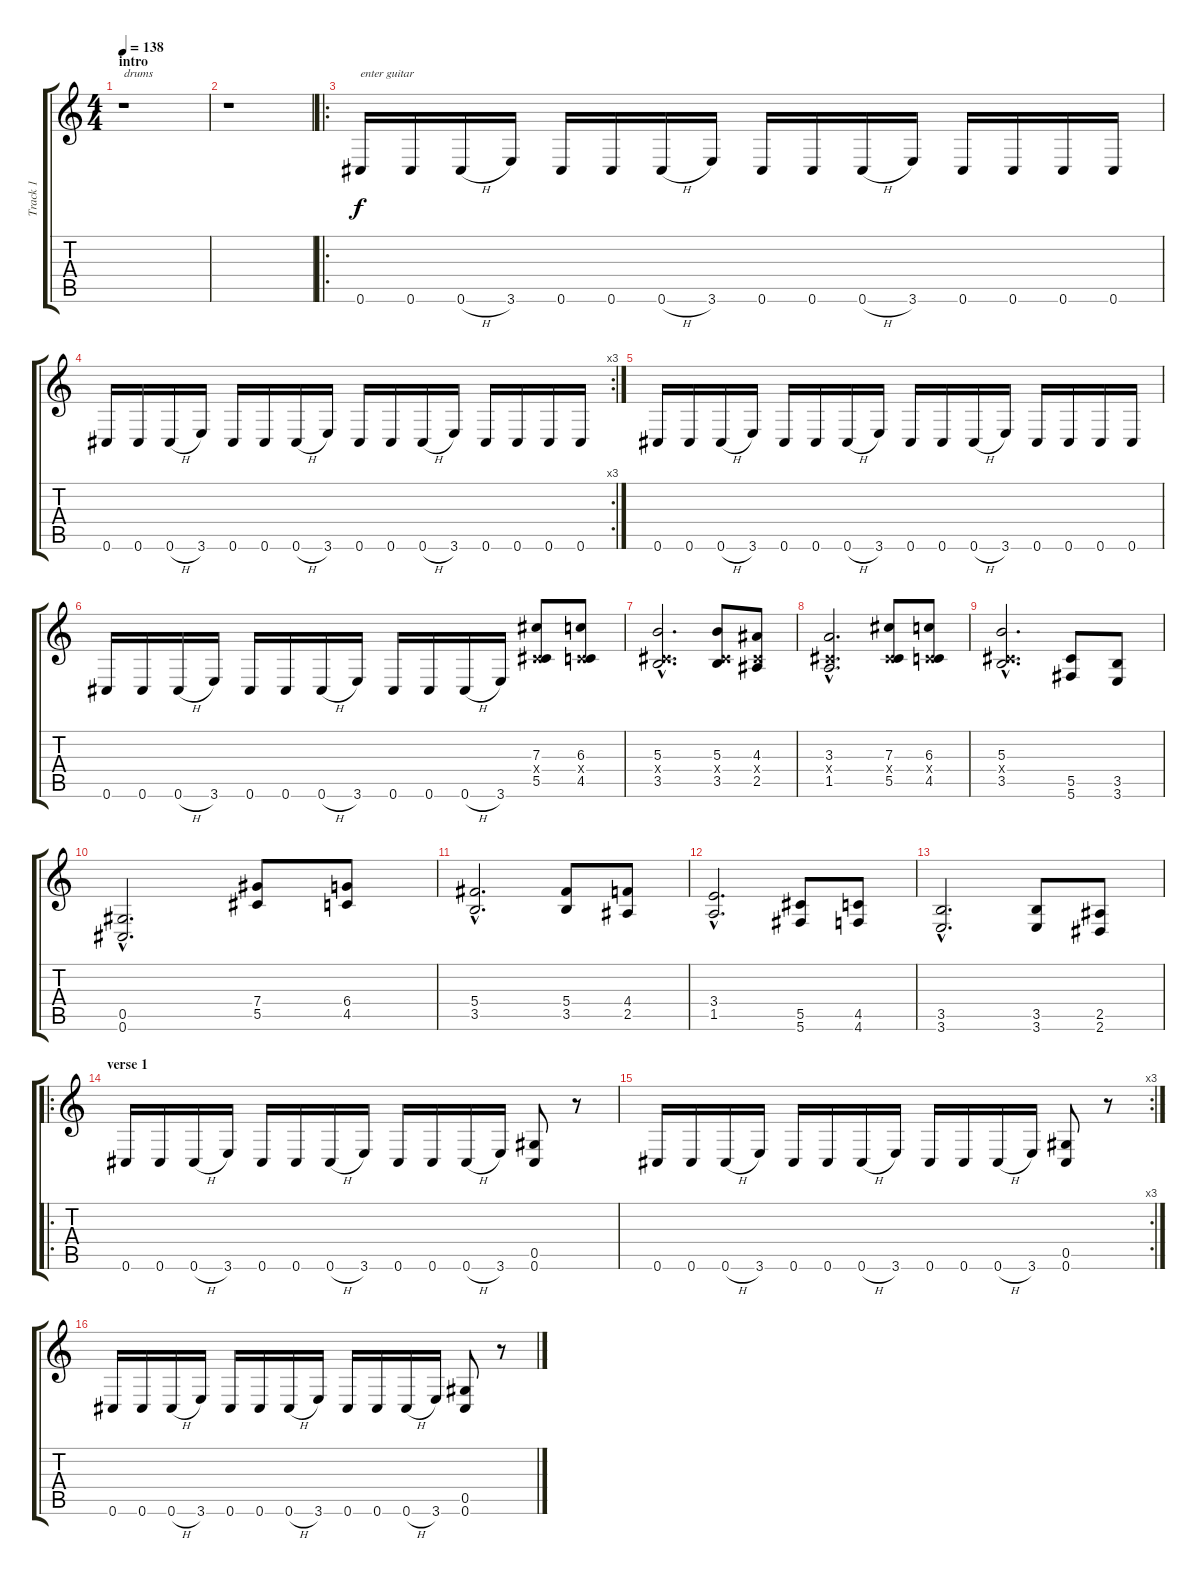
\track ("Track 1" "Track 1") {instrument distortionguitar}
\staff {score tabs}
\tuning (Eb4 Bb3 Gb3 Db3 Ab2 Db2) {hide}
\ts (4 4)
\section ("" "intro")
\tempo 138
\clef g2
\ks c
r.1{txt "drums" dy f instrument distortionguitar} |
r.1 |
\ro
0.6.16{txt "enter guitar"} 0.6.16 0.6{h}.16 3.6.16 0.6.16 0.6.16 0.6{h}.16 3.6.16 0.6.16 0.6.16 0.6{h}.16 3.6.16 0.6.16 0.6.16 0.6.16 0.6.16 |
\rc 3
0.6.16 0.6.16 0.6{h}.16 3.6.16 0.6.16 0.6.16 0.6{h}.16 3.6.16 0.6.16 0.6.16 0.6{h}.16 3.6.16 0.6.16 0.6.16 0.6.16 0.6.16 |
0.6.16 0.6.16 0.6{h}.16 3.6.16 0.6.16 0.6.16 0.6{h}.16 3.6.16 0.6.16 0.6.16 0.6{h}.16 3.6.16 0.6.16 0.6.16 0.6.16 0.6.16 |
0.6.16 0.6.16 0.6{h}.16 3.6.16 0.6.16 0.6.16 0.6{h}.16 3.6.16 0.6.16 0.6.16 0.6{h}.16 3.6.16 (7.3 0.4{x} 5.5).8 (6.3 0.4{x} 4.5).8 |
(5.3{hac} 0.4{hac x} 3.5{hac}).2{d} (5.3 0.4{x} 3.5).8 (4.3 0.4{x} 2.5).8 |
(3.3{hac} 0.4{hac x} 1.5{hac}).2{d} (7.3 0.4{x} 5.5).8 (6.3 0.4{x} 4.5).8 |
(5.3{hac} 0.4{hac x} 3.5{hac}).2{d} (5.5 5.6).8 (3.5 3.6).8 |
(0.5{hac} 0.6{hac}).2{d} (7.4 5.5).8 (6.4 4.5).8 |
(5.4{hac} 3.5{hac}).2{d} (5.4 3.5).8 (4.4 2.5).8 |
(3.4{hac} 1.5{hac}).2{d} (5.5 5.6).8 (4.5 4.6).8 |
(3.5{hac} 3.6{hac}).2{d} (3.5 3.6).8 (2.5 2.6).8 |
\ro
\section ("" "verse 1")
0.6.16 0.6.16 0.6{h}.16 3.6.16 0.6.16 0.6.16 0.6{h}.16 3.6.16 0.6.16 0.6.16 0.6{h}.16 3.6.16 (0.5 0.6).8 r.8 |
\rc 3
0.6.16 0.6.16 0.6{h}.16 3.6.16 0.6.16 0.6.16 0.6{h}.16 3.6.16 0.6.16 0.6.16 0.6{h}.16 3.6.16 (0.5 0.6).8 r.8 |
0.6.16 0.6.16 0.6{h}.16 3.6.16 0.6.16 0.6.16 0.6{h}.16 3.6.16 0.6.16 0.6.16 0.6{h}.16 3.6.16 (0.5 0.6).8 r.8
